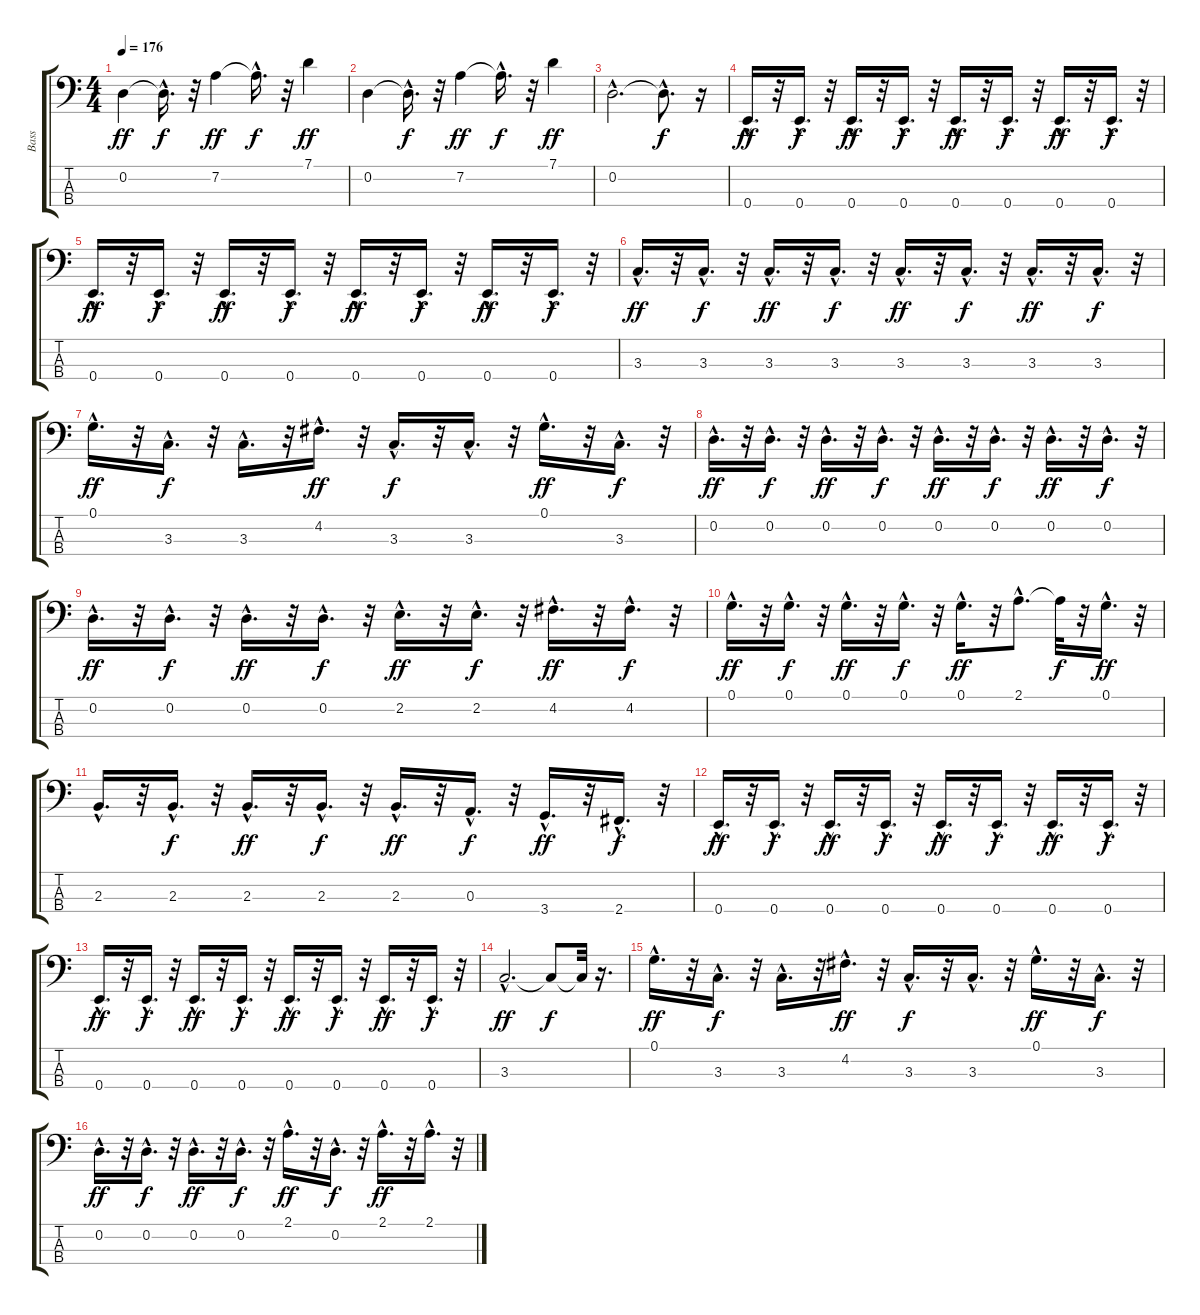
\track ("Bass" "Bass") {instrument electricbassfinger}
\staff {score tabs}
\tuning (G2 D2 A1 E1) {hide}
\ts (4 4)
\tempo 176
\clef f4
\ks c
0.2.4{dy ff} 0.2{hac t}.16{d dy f} r.32 7.2.4{dy ff} 7.2{hac t}.16{d dy f} r.32 7.1.4{dy ff} |
0.2.4 0.2{hac t}.16{d dy f} r.32 7.2.4{dy ff} 7.2{hac t}.16{d dy f} r.32 7.1.4{dy ff} |
0.2{hac}.2{d} 0.2{hac t}.8{d dy f} r.16 |
0.4{hac}.16{d dy ff} r.32 0.4{hac}.16{d dy f} r.32 0.4{hac}.16{d dy ff} r.32 0.4{hac}.16{d dy f} r.32 0.4{hac}.16{d dy ff} r.32 0.4{hac}.16{d dy f} r.32 0.4{hac}.16{d dy ff} r.32 0.4{hac}.16{d dy f} r.32 |
0.4{hac}.16{d dy ff} r.32 0.4{hac}.16{d dy f} r.32 0.4{hac}.16{d dy ff} r.32 0.4{hac}.16{d dy f} r.32 0.4{hac}.16{d dy ff} r.32 0.4{hac}.16{d dy f} r.32 0.4{hac}.16{d dy ff} r.32 0.4{hac}.16{d dy f} r.32 |
3.3{hac}.16{d dy ff} r.32 3.3{hac}.16{d dy f} r.32 3.3{hac}.16{d dy ff} r.32 3.3{hac}.16{d dy f} r.32 3.3{hac}.16{d dy ff} r.32 3.3{hac}.16{d dy f} r.32 3.3{hac}.16{d dy ff} r.32 3.3{hac}.16{d dy f} r.32 |
0.1{hac}.16{d dy ff} r.32 3.3{hac}.16{d dy f} r.32 3.3{hac}.16{d} r.32 4.2{hac}.16{d dy ff} r.32 3.3{hac}.16{d dy f} r.32 3.3{hac}.16{d} r.32 0.1{hac}.16{d dy ff} r.32 3.3{hac}.16{d dy f} r.32 |
0.2{hac}.16{d dy ff} r.32 0.2{hac}.16{d dy f} r.32 0.2{hac}.16{d dy ff} r.32 0.2{hac}.16{d dy f} r.32 0.2{hac}.16{d dy ff} r.32 0.2{hac}.16{d dy f} r.32 0.2{hac}.16{d dy ff} r.32 0.2{hac}.16{d dy f} r.32 |
0.2{hac}.16{d dy ff} r.32 0.2{hac}.16{d dy f} r.32 0.2{hac}.16{d dy ff} r.32 0.2{hac}.16{d dy f} r.32 2.2{hac}.16{d dy ff} r.32 2.2{hac}.16{d dy f} r.32 4.2{hac}.16{d dy ff} r.32 4.2{hac}.16{d dy f} r.32 |
0.1{hac}.16{d dy ff} r.32 0.1{hac}.16{d dy f} r.32 0.1{hac}.16{d dy ff} r.32 0.1{hac}.16{d dy f} r.32 0.1{hac}.16{d dy ff} r.32 2.1{hac}.8{d} 2.1{t}.32{dy f} r.32 0.1{hac}.16{d dy ff} r.32 |
2.3{hac}.16{d} r.32 2.3{hac}.16{d dy f} r.32 2.3{hac}.16{d dy ff} r.32 2.3{hac}.16{d dy f} r.32 2.3{hac}.16{d dy ff} r.32 0.3{hac}.16{d dy f} r.32 3.4{hac}.16{d dy ff} r.32 2.4{hac}.16{d dy f} r.32 |
0.4{hac}.16{d dy ff} r.32 0.4{hac}.16{d dy f} r.32 0.4{hac}.16{d dy ff} r.32 0.4{hac}.16{d dy f} r.32 0.4{hac}.16{d dy ff} r.32 0.4{hac}.16{d dy f} r.32 0.4{hac}.16{d dy ff} r.32 0.4{hac}.16{d dy f} r.32 |
0.4{hac}.16{d dy ff} r.32 0.4{hac}.16{d dy f} r.32 0.4{hac}.16{d dy ff} r.32 0.4{hac}.16{d dy f} r.32 0.4{hac}.16{d dy ff} r.32 0.4{hac}.16{d dy f} r.32 0.4{hac}.16{d dy ff} r.32 0.4{hac}.16{d dy f} r.32 |
3.3{hac}.2{d dy ff} 3.3{t}.8{dy f} 3.3{t}.32 r.16{d} |
0.1{hac}.16{d dy ff} r.32 3.3{hac}.16{d dy f} r.32 3.3{hac}.16{d} r.32 4.2{hac}.16{d dy ff} r.32 3.3{hac}.16{d dy f} r.32 3.3{hac}.16{d} r.32 0.1{hac}.16{d dy ff} r.32 3.3{hac}.16{d dy f} r.32 |
0.2{hac}.16{d dy ff} r.32 0.2{hac}.16{d dy f} r.32 0.2{hac}.16{d dy ff} r.32 0.2{hac}.16{d dy f} r.32 2.1{hac}.16{d dy ff} r.32 0.2{hac}.16{d dy f} r.32 2.1{hac}.16{d dy ff} r.32 2.1{hac}.16{d} r.32
